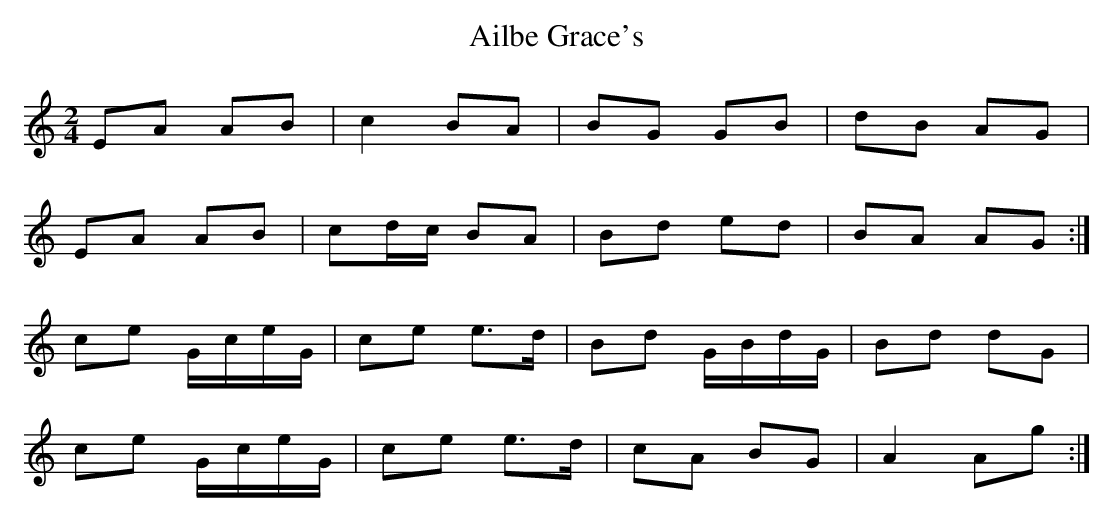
X:1
T: Ailbe Grace's
L: 1/8
M: 2/4
K: Am
EA AB|c2 BA|BG GB|dB AG|
EA AB|cd/c/ BA|Bd ed|BA AG :|
ce G/c/e/G/|ce e>d|Bd G/B/d/G/|\
Bd dG|
ce G/c/e/G/|ce e>d|cA BG|A2 Ag :|
